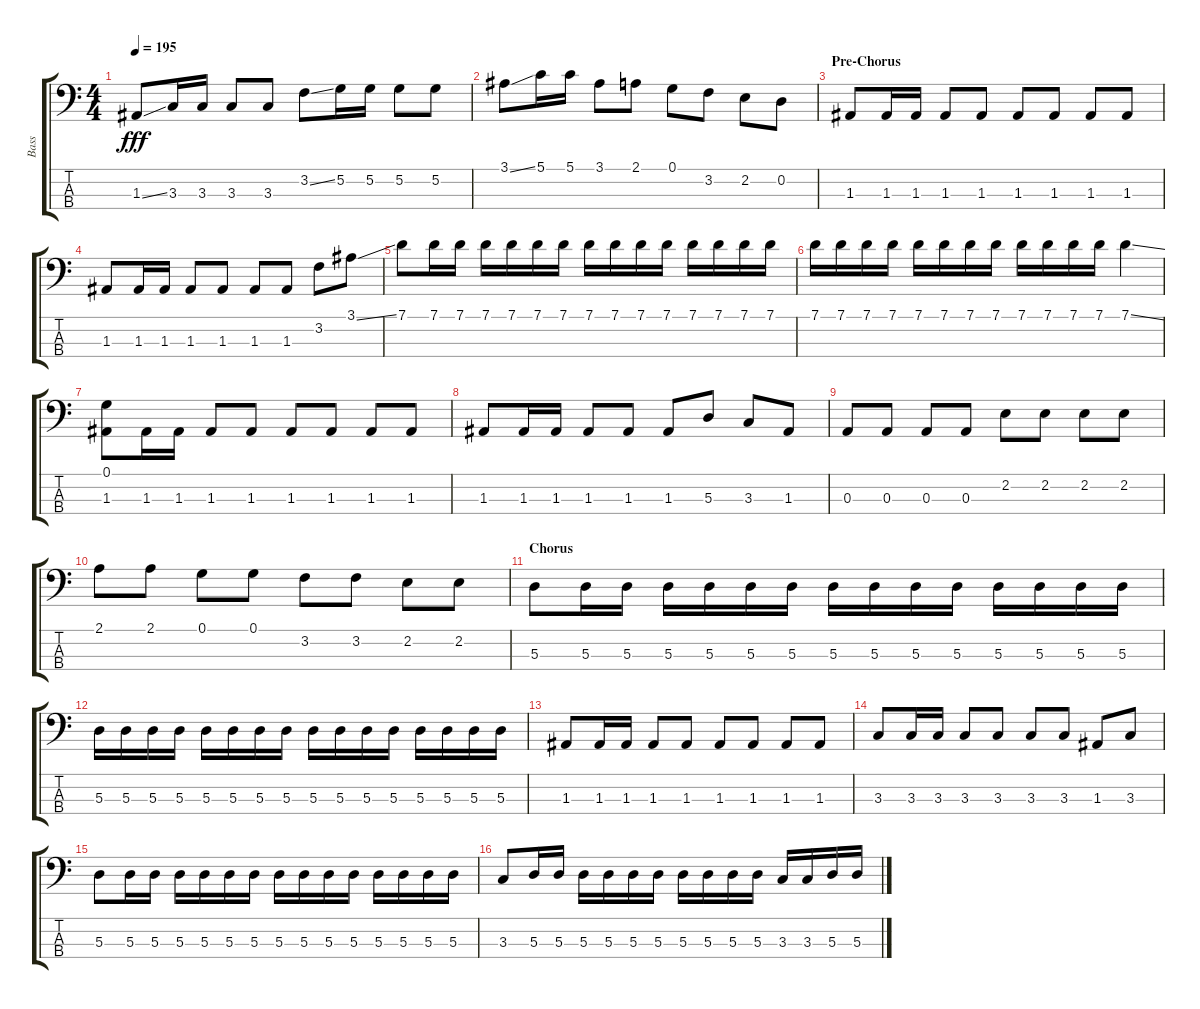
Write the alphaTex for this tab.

\track ("Bass" "Bass") {instrument electricbassfinger}
\staff {score tabs}
\tuning (G2 D2 A1 E1) {hide}
\ts (4 4)
\tempo 195
\clef f4
\ks c
1.3{ss}.8{dy fff} 3.3.16 3.3.16 3.3.8 3.3.8 3.2{ss}.8 5.2.16 5.2.16 5.2.8 5.2.8 |
3.1{ss}.8 5.1.16 5.1.16 3.1.8 2.1.8 0.1.8 3.2.8 2.2.8 0.2.8 |
\section ("" "Pre-Chorus")
1.3.8 1.3.16 1.3.16 1.3.8 1.3.8 1.3.8 1.3.8 1.3.8 1.3.8 |
1.3.8 1.3.16 1.3.16 1.3.8 1.3.8 1.3.8 1.3.8 3.2.8 3.1{ss}.8 |
7.1.8 7.1.16 7.1.16 7.1.16 7.1.16 7.1.16 7.1.16 7.1.16 7.1.16 7.1.16 7.1.16 7.1.16 7.1.16 7.1.16 7.1.16 |
7.1.16 7.1.16 7.1.16 7.1.16 7.1.16 7.1.16 7.1.16 7.1.16 7.1.16 7.1.16 7.1.16 7.1.16 7.1{ss}.4 |
(0.1 1.3).8 1.3.16 1.3.16 1.3.8 1.3.8 1.3.8 1.3.8 1.3.8 1.3.8 |
1.3.8 1.3.16 1.3.16 1.3.8 1.3.8 1.3.8 5.3.8 3.3.8 1.3.8 |
0.3.8 0.3.8 0.3.8 0.3.8 2.2.8 2.2.8 2.2.8 2.2.8 |
2.1.8 2.1.8 0.1.8 0.1.8 3.2.8 3.2.8 2.2.8 2.2.8 |
\section ("" "Chorus")
5.3.8 5.3.16 5.3.16 5.3.16 5.3.16 5.3.16 5.3.16 5.3.16 5.3.16 5.3.16 5.3.16 5.3.16 5.3.16 5.3.16 5.3.16 |
5.3.16 5.3.16 5.3.16 5.3.16 5.3.16 5.3.16 5.3.16 5.3.16 5.3.16 5.3.16 5.3.16 5.3.16 5.3.16 5.3.16 5.3.16 5.3.16 |
1.3.8 1.3.16 1.3.16 1.3.8 1.3.8 1.3.8 1.3.8 1.3.8 1.3.8 |
3.3.8 3.3.16 3.3.16 3.3.8 3.3.8 3.3.8 3.3.8 1.3.8 3.3.8 |
5.3.8 5.3.16 5.3.16 5.3.16 5.3.16 5.3.16 5.3.16 5.3.16 5.3.16 5.3.16 5.3.16 5.3.16 5.3.16 5.3.16 5.3.16 |
3.3.8 5.3.16 5.3.16 5.3.16 5.3.16 5.3.16 5.3.16 5.3.16 5.3.16 5.3.16 5.3.16 3.3.16 3.3.16 5.3.16 5.3.16
